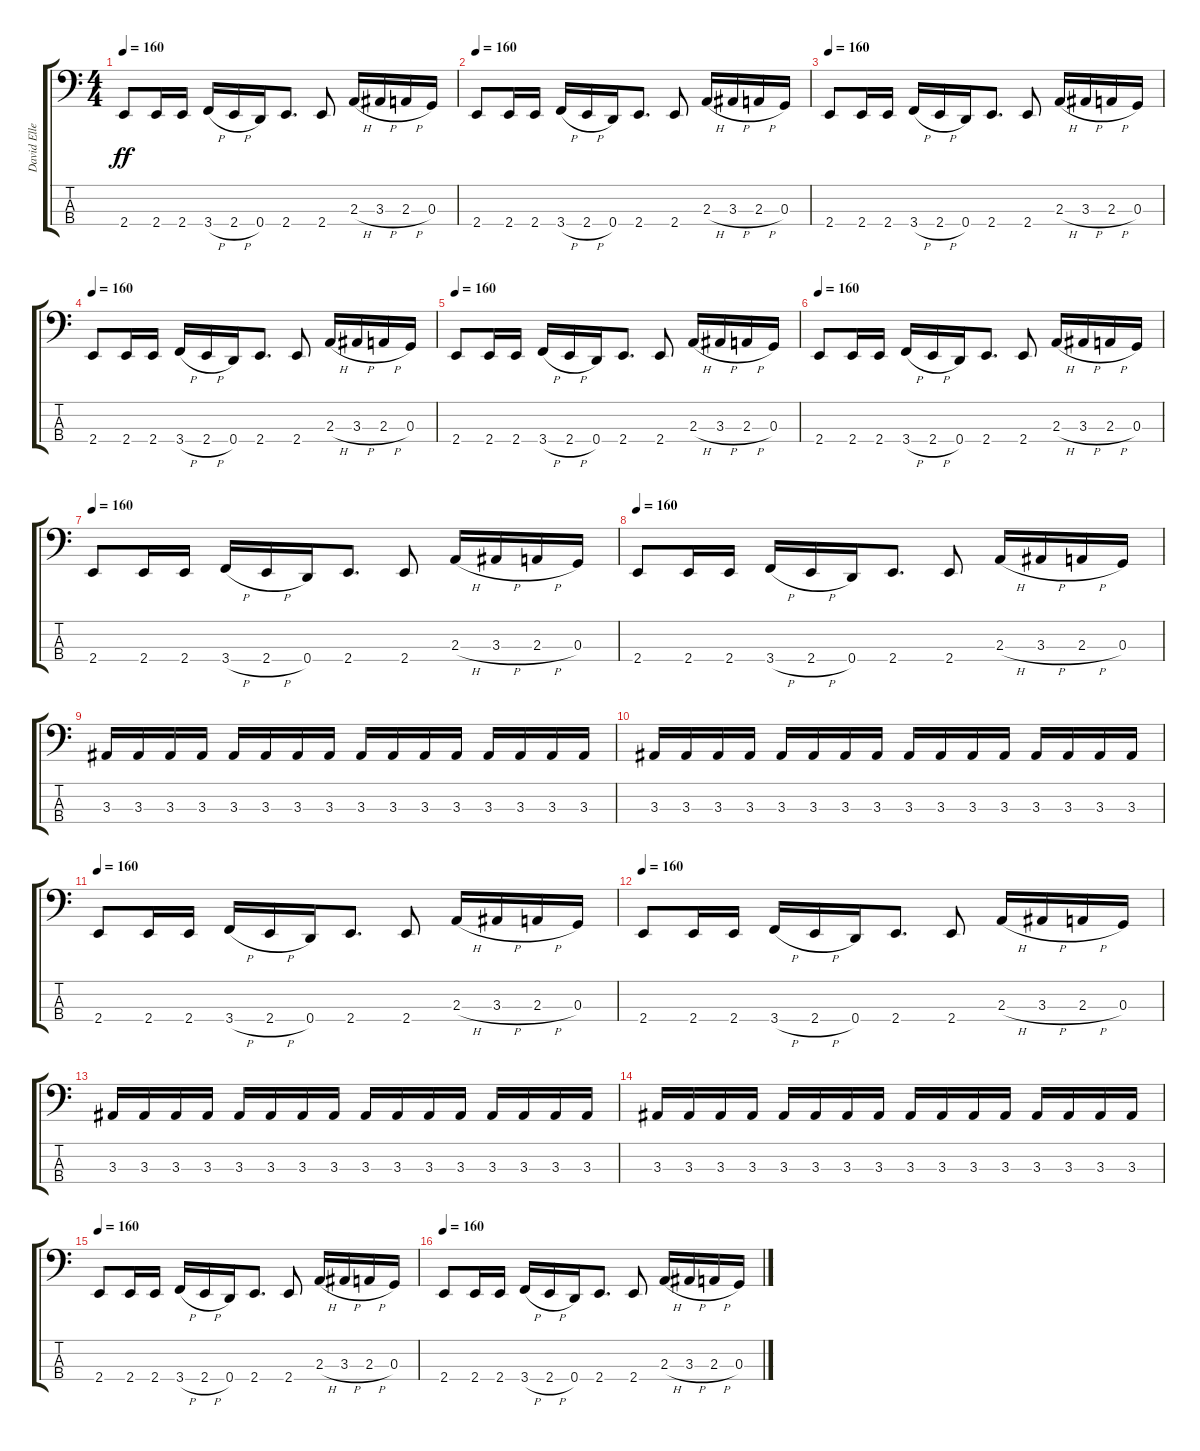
\track ("David Ellefson" "David Elle") {instrument electricbasspick}
\staff {score tabs}
\tuning (F2 C2 G1 D1) {hide}
\ts (4 4)
\tempo 160
\clef f4
\ks c
2.4.8{dy ff} 2.4.16 2.4.16 3.4{h}.16 2.4{h}.16 0.4.16 2.4.8{d} 2.4.8 2.3{h}.16 3.3{h}.16 2.3{h}.16 0.3.16 |
\tempo 160
2.4.8 2.4.16 2.4.16 3.4{h}.16 2.4{h}.16 0.4.16 2.4.8{d} 2.4.8 2.3{h}.16 3.3{h}.16 2.3{h}.16 0.3.16 |
\tempo 160
2.4.8 2.4.16 2.4.16 3.4{h}.16 2.4{h}.16 0.4.16 2.4.8{d} 2.4.8 2.3{h}.16 3.3{h}.16 2.3{h}.16 0.3.16 |
\tempo 160
2.4.8 2.4.16 2.4.16 3.4{h}.16 2.4{h}.16 0.4.16 2.4.8{d} 2.4.8 2.3{h}.16 3.3{h}.16 2.3{h}.16 0.3.16 |
\tempo 160
2.4.8 2.4.16 2.4.16 3.4{h}.16 2.4{h}.16 0.4.16 2.4.8{d} 2.4.8 2.3{h}.16 3.3{h}.16 2.3{h}.16 0.3.16 |
\tempo 160
2.4.8 2.4.16 2.4.16 3.4{h}.16 2.4{h}.16 0.4.16 2.4.8{d} 2.4.8 2.3{h}.16 3.3{h}.16 2.3{h}.16 0.3.16 |
\tempo 160
2.4.8 2.4.16 2.4.16 3.4{h}.16 2.4{h}.16 0.4.16 2.4.8{d} 2.4.8 2.3{h}.16 3.3{h}.16 2.3{h}.16 0.3.16 |
\tempo 160
2.4.8 2.4.16 2.4.16 3.4{h}.16 2.4{h}.16 0.4.16 2.4.8{d} 2.4.8 2.3{h}.16 3.3{h}.16 2.3{h}.16 0.3.16 |
3.3.16 3.3.16 3.3.16 3.3.16 3.3.16 3.3.16 3.3.16 3.3.16 3.3.16 3.3.16 3.3.16 3.3.16 3.3.16 3.3.16 3.3.16 3.3.16 |
3.3.16 3.3.16 3.3.16 3.3.16 3.3.16 3.3.16 3.3.16 3.3.16 3.3.16 3.3.16 3.3.16 3.3.16 3.3.16 3.3.16 3.3.16 3.3.16 |
\tempo 160
2.4.8 2.4.16 2.4.16 3.4{h}.16 2.4{h}.16 0.4.16 2.4.8{d} 2.4.8 2.3{h}.16 3.3{h}.16 2.3{h}.16 0.3.16 |
\tempo 160
2.4.8 2.4.16 2.4.16 3.4{h}.16 2.4{h}.16 0.4.16 2.4.8{d} 2.4.8 2.3{h}.16 3.3{h}.16 2.3{h}.16 0.3.16 |
3.3.16 3.3.16 3.3.16 3.3.16 3.3.16 3.3.16 3.3.16 3.3.16 3.3.16 3.3.16 3.3.16 3.3.16 3.3.16 3.3.16 3.3.16 3.3.16 |
3.3.16 3.3.16 3.3.16 3.3.16 3.3.16 3.3.16 3.3.16 3.3.16 3.3.16 3.3.16 3.3.16 3.3.16 3.3.16 3.3.16 3.3.16 3.3.16 |
\tempo 160
2.4.8 2.4.16 2.4.16 3.4{h}.16 2.4{h}.16 0.4.16 2.4.8{d} 2.4.8 2.3{h}.16 3.3{h}.16 2.3{h}.16 0.3.16 |
\tempo 160
2.4.8 2.4.16 2.4.16 3.4{h}.16 2.4{h}.16 0.4.16 2.4.8{d} 2.4.8 2.3{h}.16 3.3{h}.16 2.3{h}.16 0.3.16
